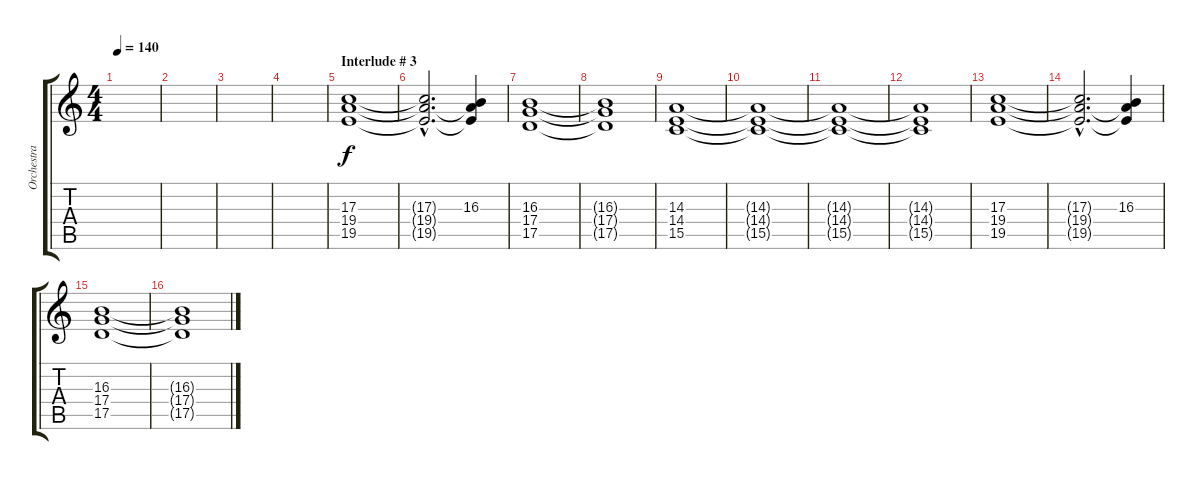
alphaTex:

\track ("Orchestra - Choirs" "Orchestra ") {instrument pad4choir}
\staff {score tabs}
\tuning (E4 B3 G3 D3 A2 E2) {hide}
\ts (4 4)
\tempo 140
\clef g2
\ks c
|
|
|
|
\section ("" "Interlude # 3")
(17.3 19.4 19.5).1 |
(17.3{hac t} 19.4{hac t} 19.5{hac t}).2{d} (16.3 19.4{t} 19.5{t}).4 |
(16.3 17.4 17.5).1 |
(16.3{t} 17.4{t} 17.5{t}).1 |
(14.3 14.4 15.5).1 |
(14.3{t} 14.4{t} 15.5{t}).1 |
(14.3{t} 14.4{t} 15.5{t}).1 |
(14.3{t} 14.4{t} 15.5{t}).1 |
(17.3 19.4 19.5).1 |
(17.3{hac t} 19.4{hac t} 19.5{hac t}).2{d} (16.3 19.4{t} 19.5{t}).4 |
(16.3 17.4 17.5).1 |
(16.3{t} 17.4{t} 17.5{t}).1
